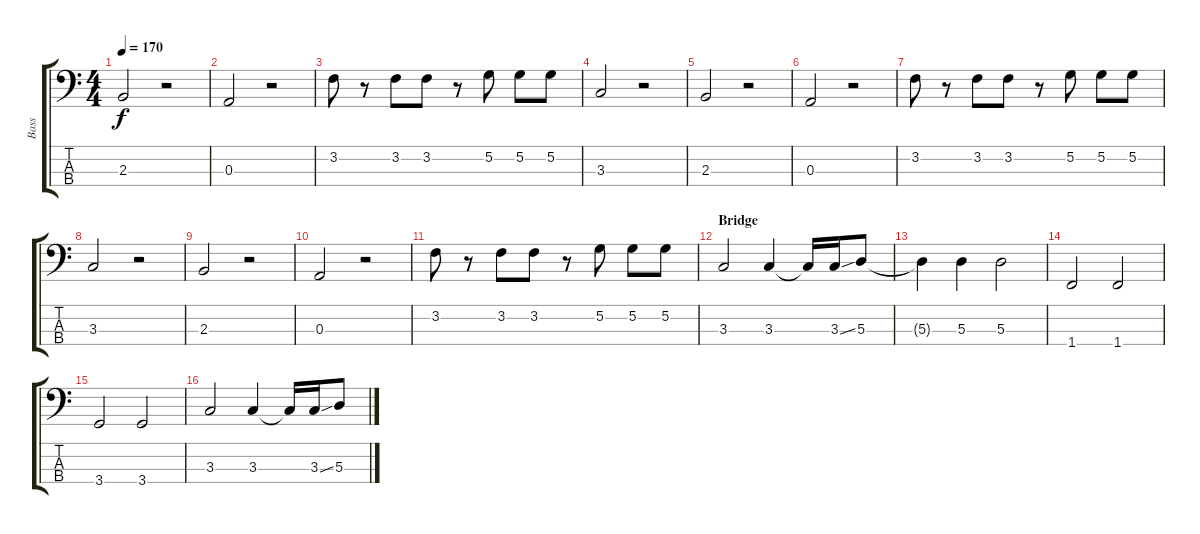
\track ("Bass" "Bass") {instrument electricbassfinger}
\staff {score tabs}
\tuning (G2 D2 A1 E1) {hide}
\ts (4 4)
\tempo 170
\clef f4
\ks c
2.3.2{dy f} r.2 |
0.3.2 r.2 |
3.2.8 r.8 3.2.8 3.2.8 r.8 5.2.8 5.2.8 5.2.8 |
3.3.2 r.2 |
2.3.2 r.2 |
0.3.2 r.2 |
3.2.8 r.8 3.2.8 3.2.8 r.8 5.2.8 5.2.8 5.2.8 |
3.3.2 r.2 |
2.3.2 r.2 |
0.3.2 r.2 |
3.2.8 r.8 3.2.8 3.2.8 r.8 5.2.8 5.2.8 5.2.8 |
\section ("" "Bridge")
3.3.2 3.3.4 3.3{t}.16 3.3{ss}.16 5.3.8 |
5.3{t}.4 5.3.4 5.3.2 |
1.4.2 1.4.2 |
3.4.2 3.4.2 |
3.3.2 3.3.4 3.3{t}.16 3.3{ss}.16 5.3.8
